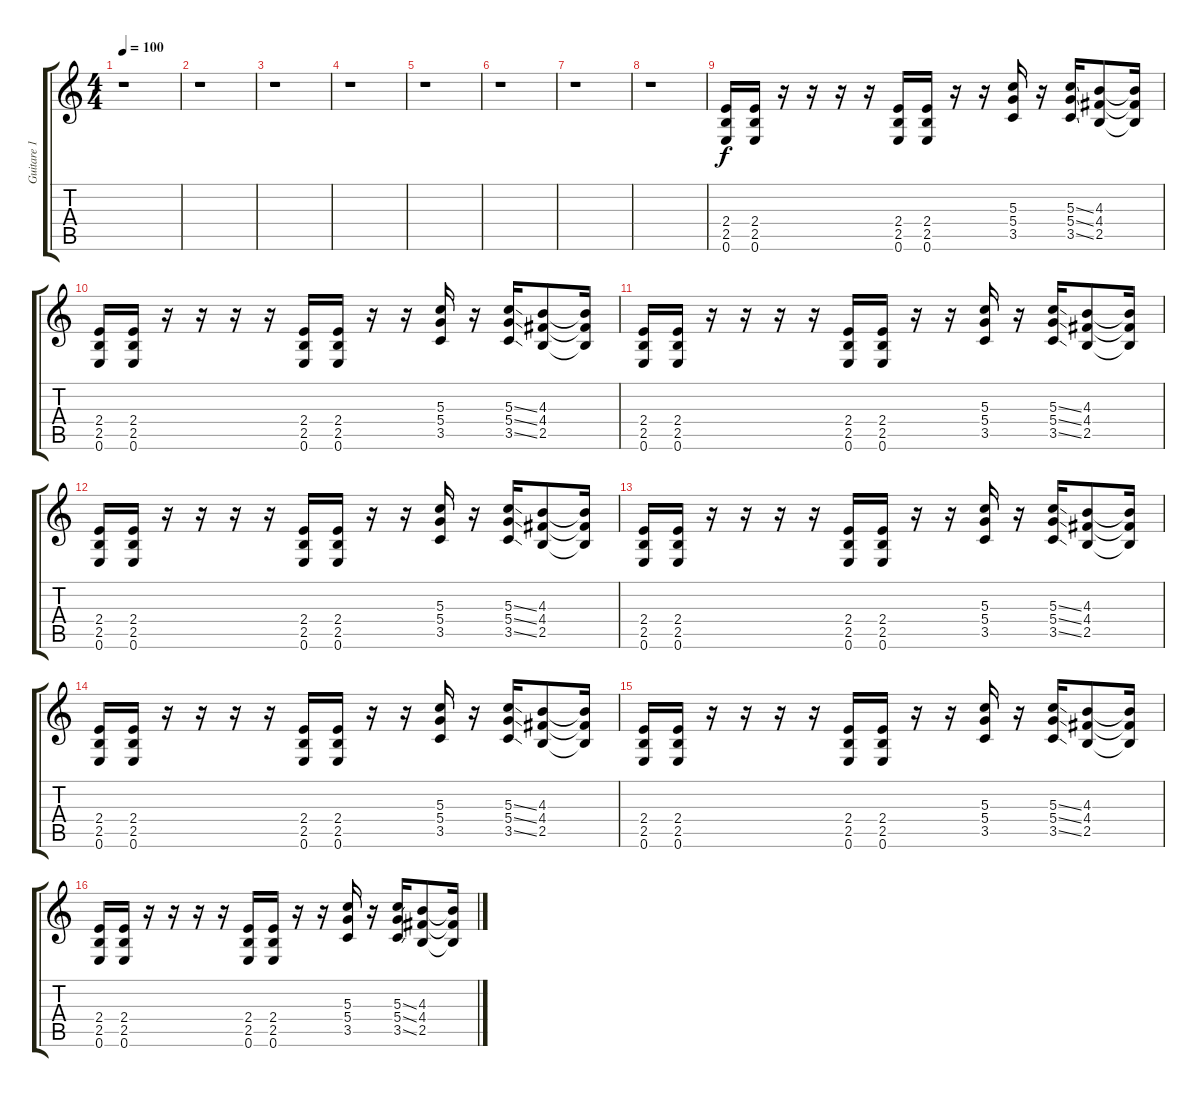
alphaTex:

\track ("Guitare 1" "Guitare 1") {instrument distortionguitar}
\staff {score tabs}
\tuning (E4 B3 G3 D3 A2 E2) {hide}
\ts (4 4)
\tempo 100
\clef g2
\ks c
r.1{dy f instrument distortionguitar} |
r.1 |
r.1 |
r.1 |
r.1 |
r.1 |
r.1 |
r.1 |
(2.4 2.5 0.6).16 (2.4 2.5 0.6).16 r.16 r.16 r.16 r.16 (2.4 2.5 0.6).16 (2.4 2.5 0.6).16 r.16 r.16 (5.3 5.4 3.5).16 r.16 (5.3{ss} 5.4{ss} 3.5{ss}).16 (4.3 4.4 2.5).8 (4.3{t} 4.4{t} 2.5{t}).16 |
(2.4 2.5 0.6).16 (2.4 2.5 0.6).16 r.16 r.16 r.16 r.16 (2.4 2.5 0.6).16 (2.4 2.5 0.6).16 r.16 r.16 (5.3 5.4 3.5).16 r.16 (5.3{ss} 5.4{ss} 3.5{ss}).16 (4.3 4.4 2.5).8 (4.3{t} 4.4{t} 2.5{t}).16 |
(2.4 2.5 0.6).16 (2.4 2.5 0.6).16 r.16 r.16 r.16 r.16 (2.4 2.5 0.6).16 (2.4 2.5 0.6).16 r.16 r.16 (5.3 5.4 3.5).16 r.16 (5.3{ss} 5.4{ss} 3.5{ss}).16 (4.3 4.4 2.5).8 (4.3{t} 4.4{t} 2.5{t}).16 |
(2.4 2.5 0.6).16 (2.4 2.5 0.6).16 r.16 r.16 r.16 r.16 (2.4 2.5 0.6).16 (2.4 2.5 0.6).16 r.16 r.16 (5.3 5.4 3.5).16 r.16 (5.3{ss} 5.4{ss} 3.5{ss}).16 (4.3 4.4 2.5).8 (4.3{t} 4.4{t} 2.5{t}).16 |
(2.4 2.5 0.6).16 (2.4 2.5 0.6).16 r.16 r.16 r.16 r.16 (2.4 2.5 0.6).16 (2.4 2.5 0.6).16 r.16 r.16 (5.3 5.4 3.5).16 r.16 (5.3{ss} 5.4{ss} 3.5{ss}).16 (4.3 4.4 2.5).8 (4.3{t} 4.4{t} 2.5{t}).16 |
(2.4 2.5 0.6).16 (2.4 2.5 0.6).16 r.16 r.16 r.16 r.16 (2.4 2.5 0.6).16 (2.4 2.5 0.6).16 r.16 r.16 (5.3 5.4 3.5).16 r.16 (5.3{ss} 5.4{ss} 3.5{ss}).16 (4.3 4.4 2.5).8 (4.3{t} 4.4{t} 2.5{t}).16 |
(2.4 2.5 0.6).16 (2.4 2.5 0.6).16 r.16 r.16 r.16 r.16 (2.4 2.5 0.6).16 (2.4 2.5 0.6).16 r.16 r.16 (5.3 5.4 3.5).16 r.16 (5.3{ss} 5.4{ss} 3.5{ss}).16 (4.3 4.4 2.5).8 (4.3{t} 4.4{t} 2.5{t}).16 |
(2.4 2.5 0.6).16 (2.4 2.5 0.6).16 r.16 r.16 r.16 r.16 (2.4 2.5 0.6).16 (2.4 2.5 0.6).16 r.16 r.16 (5.3 5.4 3.5).16 r.16 (5.3{ss} 5.4{ss} 3.5{ss}).16 (4.3 4.4 2.5).8 (4.3{t} 4.4{t} 2.5{t}).16
